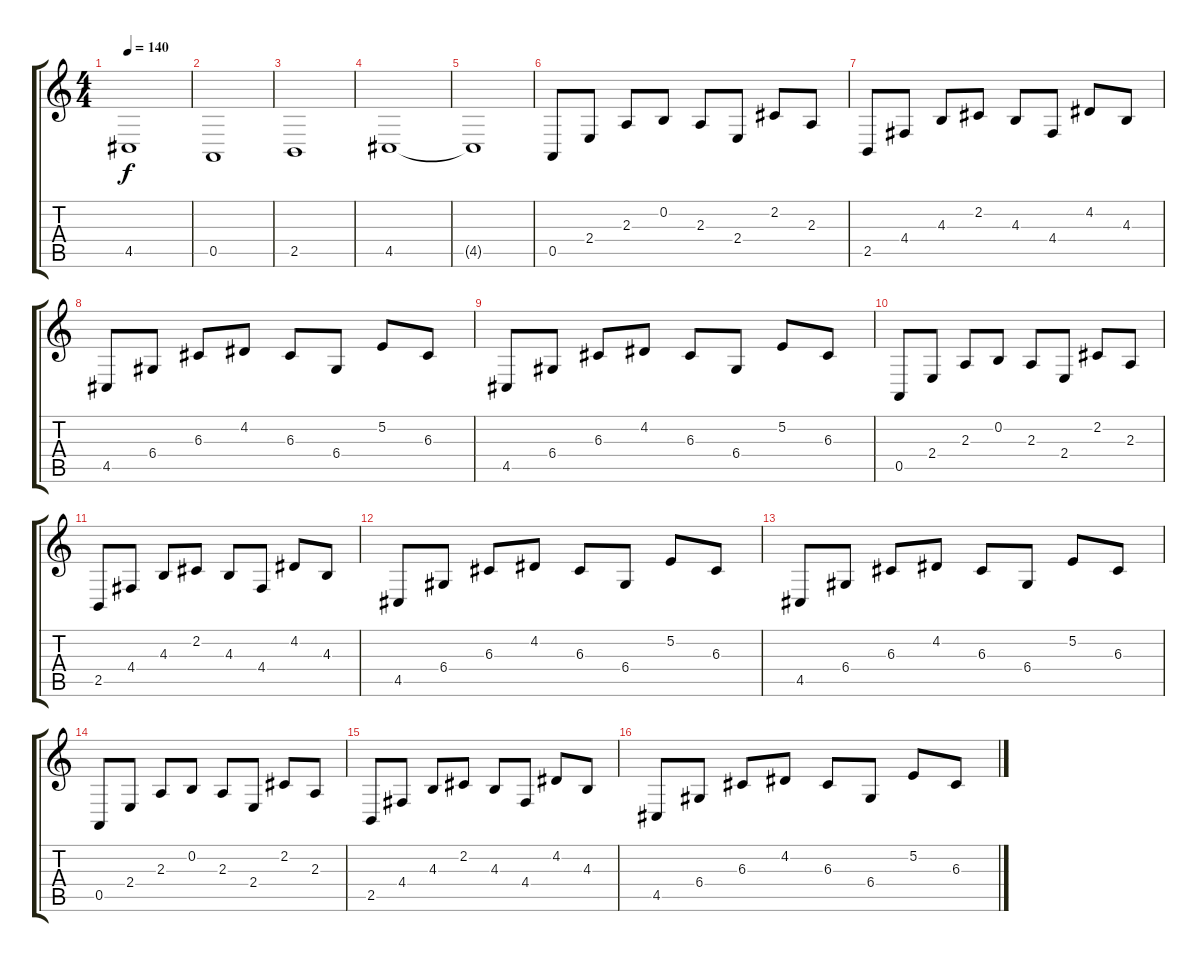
\track "" {instrument stringensemble1}
\staff {score tabs}
\tuning (E4 B3 G3 D3 A2 E2) {hide}
\ts (4 4)
\tempo 140
\clef g2
\ks c
4.5{t}.1{dy f} |
0.5.1 |
2.5.1 |
4.5.1 |
4.5{t}.1 |
0.5.8 2.4.8 2.3.8 0.2.8 2.3.8 2.4.8 2.2.8 2.3.8 |
2.5.8 4.4.8 4.3.8 2.2.8 4.3.8 4.4.8 4.2.8 4.3.8 |
4.5.8 6.4.8 6.3.8 4.2.8 6.3.8 6.4.8 5.2.8 6.3.8 |
4.5.8 6.4.8 6.3.8 4.2.8 6.3.8 6.4.8 5.2.8 6.3.8 |
0.5.8 2.4.8 2.3.8 0.2.8 2.3.8 2.4.8 2.2.8 2.3.8 |
2.5.8 4.4.8 4.3.8 2.2.8 4.3.8 4.4.8 4.2.8 4.3.8 |
4.5.8 6.4.8 6.3.8 4.2.8 6.3.8 6.4.8 5.2.8 6.3.8 |
4.5.8 6.4.8 6.3.8 4.2.8 6.3.8 6.4.8 5.2.8 6.3.8 |
0.5.8 2.4.8 2.3.8 0.2.8 2.3.8 2.4.8 2.2.8 2.3.8 |
2.5.8 4.4.8 4.3.8 2.2.8 4.3.8 4.4.8 4.2.8 4.3.8 |
4.5.8 6.4.8 6.3.8 4.2.8 6.3.8 6.4.8 5.2.8 6.3.8
